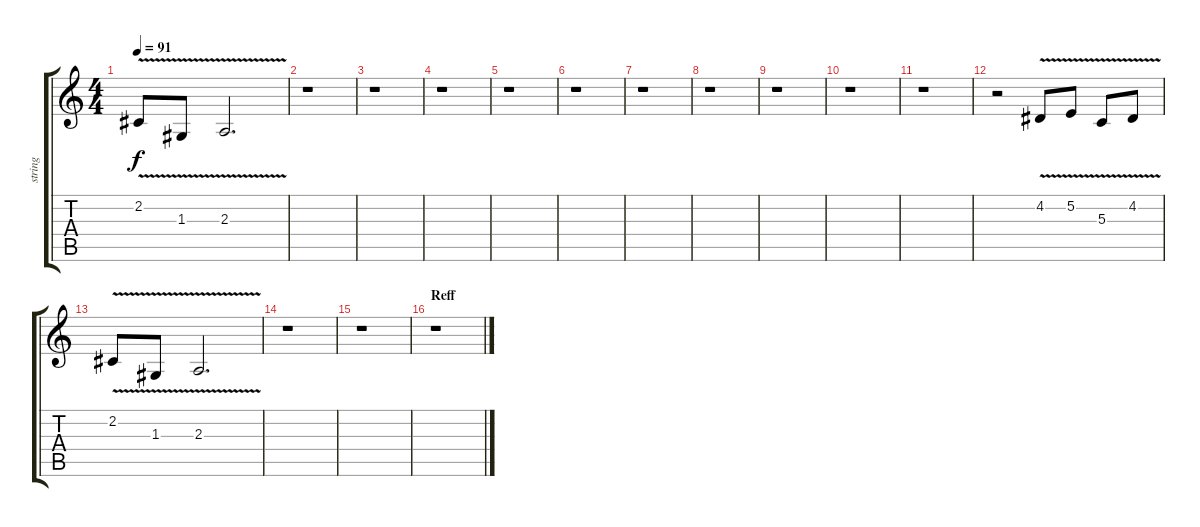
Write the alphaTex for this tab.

\track ("string" "string") {instrument stringensemble1}
\staff {score tabs}
\tuning (E4 B3 G3 D3 A2 E2) {hide}
\ts (4 4)
\tempo 91
\clef g2
\ks c
2.2{v}.8{dy f} 1.3{v}.8 2.3{v}.2{d} |
r.1 |
r.1 |
r.1 |
r.1 |
r.1 |
r.1 |
r.1 |
r.1 |
r.1 |
r.1 |
r.2 4.2{v}.8 5.2{v}.8 5.3{v}.8 4.2{v}.8 |
2.2{v}.8 1.3{v}.8 2.3{v}.2{d} |
r.1 |
r.1 |
\section ("" "Reff")
r.1
